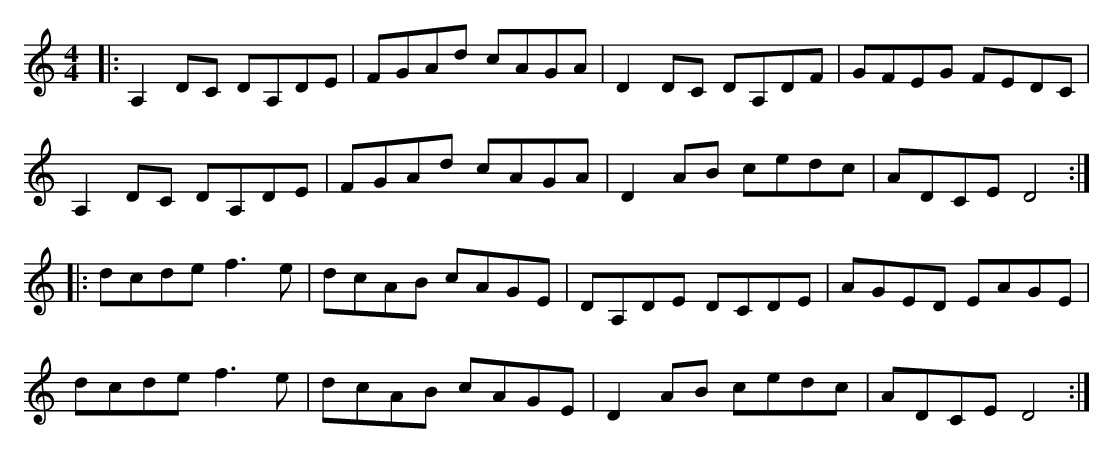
X:1
M:4/4
K:Ddor
|:A,2 DC DA,DE|FGAd cAGA|D2 DC DA,DF|GFEG FEDC|
A,2 DC DA,DE|FGAd cAGA|D2AB cedc|ADCE D4:|
|:dcde f3 e|dcAB cAGE|DA,DE DCDE|AGED EAGE|
dcde f3 e|dcAB cAGE|D2AB cedc|ADCE D4:|
